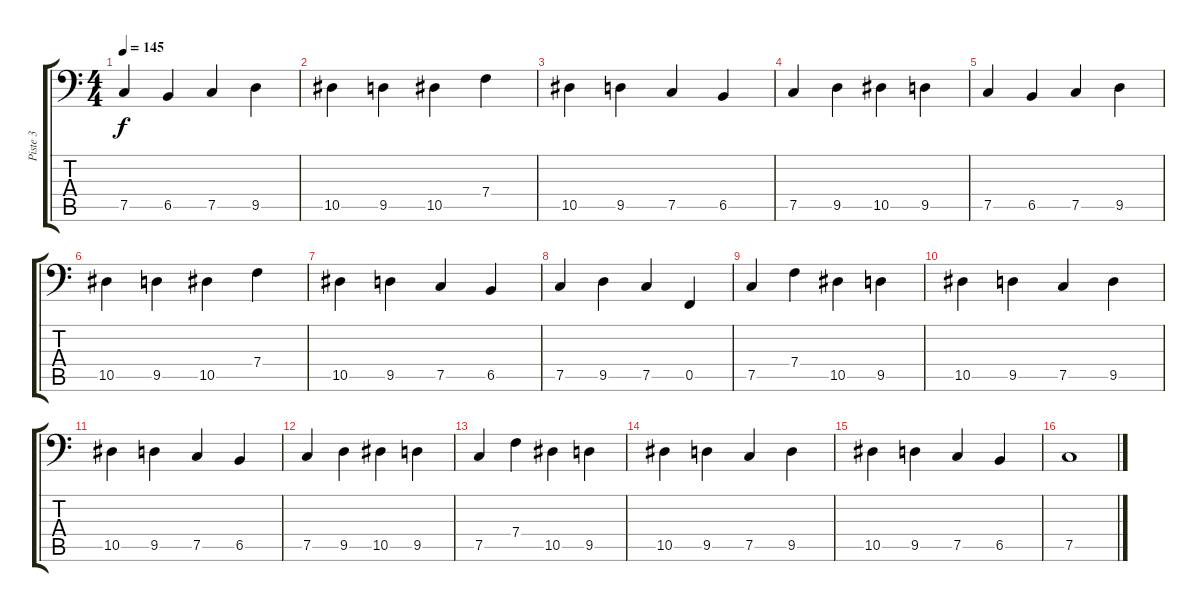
\track ("Piste 3" "Piste 3") {instrument electricbassfinger}
\staff {score tabs}
\tuning (Db3 Ab2 Eb2 Bb1 F1 C1) {hide}
\ts (4 4)
\tempo 145
\clef f4
\ks c
7.5.4{dy f} 6.5.4 7.5.4 9.5.4 |
10.5.4 9.5.4 10.5.4 7.4.4 |
10.5.4 9.5.4 7.5.4 6.5.4 |
7.5.4 9.5.4 10.5.4 9.5.4 |
7.5.4 6.5.4 7.5.4 9.5.4 |
10.5.4 9.5.4 10.5.4 7.4.4 |
10.5.4 9.5.4 7.5.4 6.5.4 |
7.5.4 9.5.4 7.5.4 0.5.4 |
7.5.4 7.4.4 10.5.4 9.5.4 |
10.5.4 9.5.4 7.5.4 9.5.4 |
10.5.4 9.5.4 7.5.4 6.5.4 |
7.5.4 9.5.4 10.5.4 9.5.4 |
7.5.4 7.4.4 10.5.4 9.5.4 |
10.5.4 9.5.4 7.5.4 9.5.4 |
10.5.4 9.5.4 7.5.4 6.5.4 |
7.5.1
